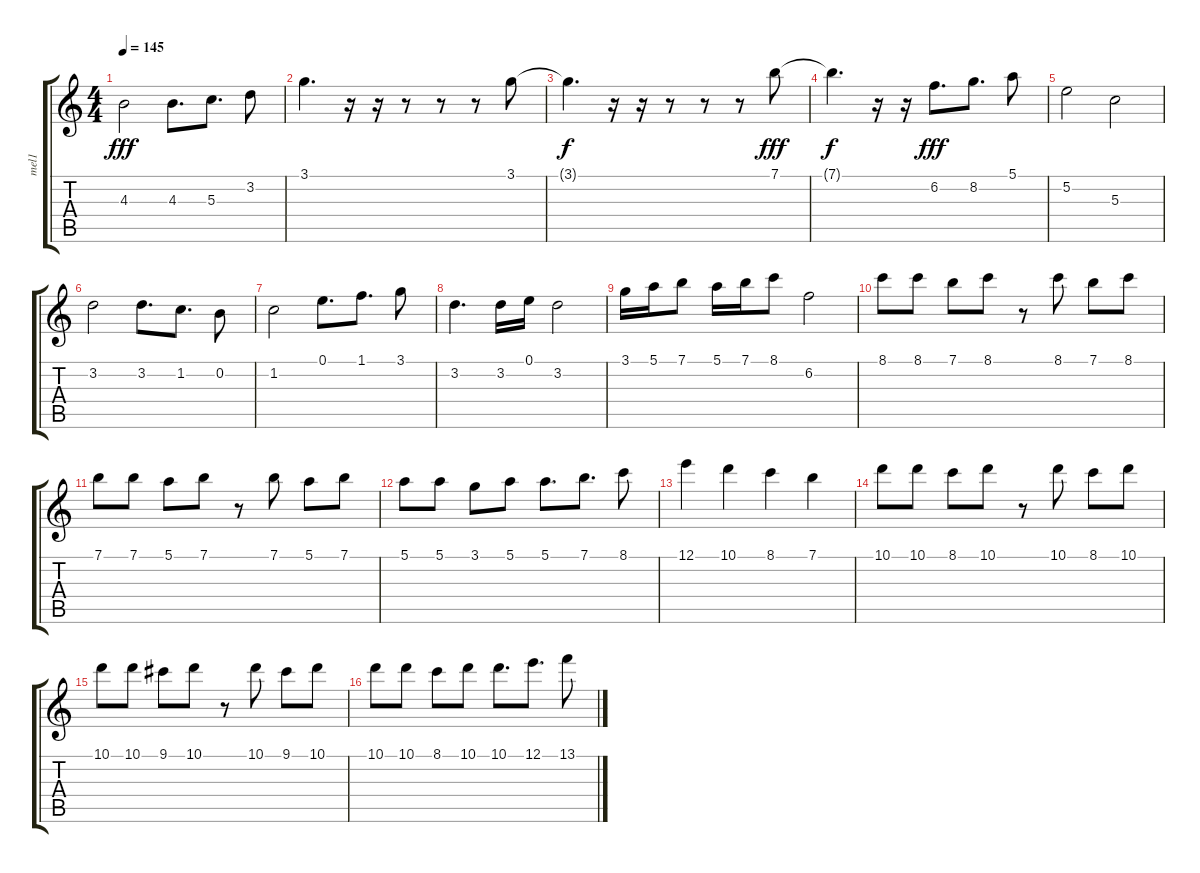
\track ("mel1" "mel1") {instrument distortionguitar}
\staff {score tabs}
\tuning (E4 B3 G3 D3 A2 E2) {hide}
\ts (4 4)
\tempo 145
\clef g2
\ks c
4.3.2{dy fff} 4.3.8{d} 5.3.8{d} 3.2.8 |
3.1.4{d} r.16 r.16 r.8 r.8 r.8 3.1.8 |
3.1{t}.4{d dy f} r.16 r.16 r.8 r.8 r.8 7.1.8{dy fff} |
7.1{t}.4{d dy f} r.16 r.16 6.2.8{d dy fff} 8.2.8{d} 5.1.8 |
5.2.2 5.3.2 |
3.2.2 3.2.8{d} 1.2.8{d} 0.2.8 |
1.2.2 0.1.8{d} 1.1.8{d} 3.1.8 |
3.2.4{d} 3.2.16 0.1.16 3.2.2 |
3.1.16 5.1.16 7.1.8 5.1.16 7.1.16 8.1.8 6.2.2 |
8.1.8 8.1.8 7.1.8 8.1.8 r.8 8.1.8 7.1.8 8.1.8 |
7.1.8 7.1.8 5.1.8 7.1.8 r.8 7.1.8 5.1.8 7.1.8 |
5.1.8 5.1.8 3.1.8 5.1.8 5.1.8{d} 7.1.8{d} 8.1.8 |
12.1.4 10.1.4 8.1.4 7.1.4 |
10.1.8 10.1.8 8.1.8 10.1.8 r.8 10.1.8 8.1.8 10.1.8 |
10.1.8 10.1.8 9.1.8 10.1.8 r.8 10.1.8 9.1.8 10.1.8 |
10.1.8 10.1.8 8.1.8 10.1.8 10.1.8{d} 12.1.8{d} 13.1.8
